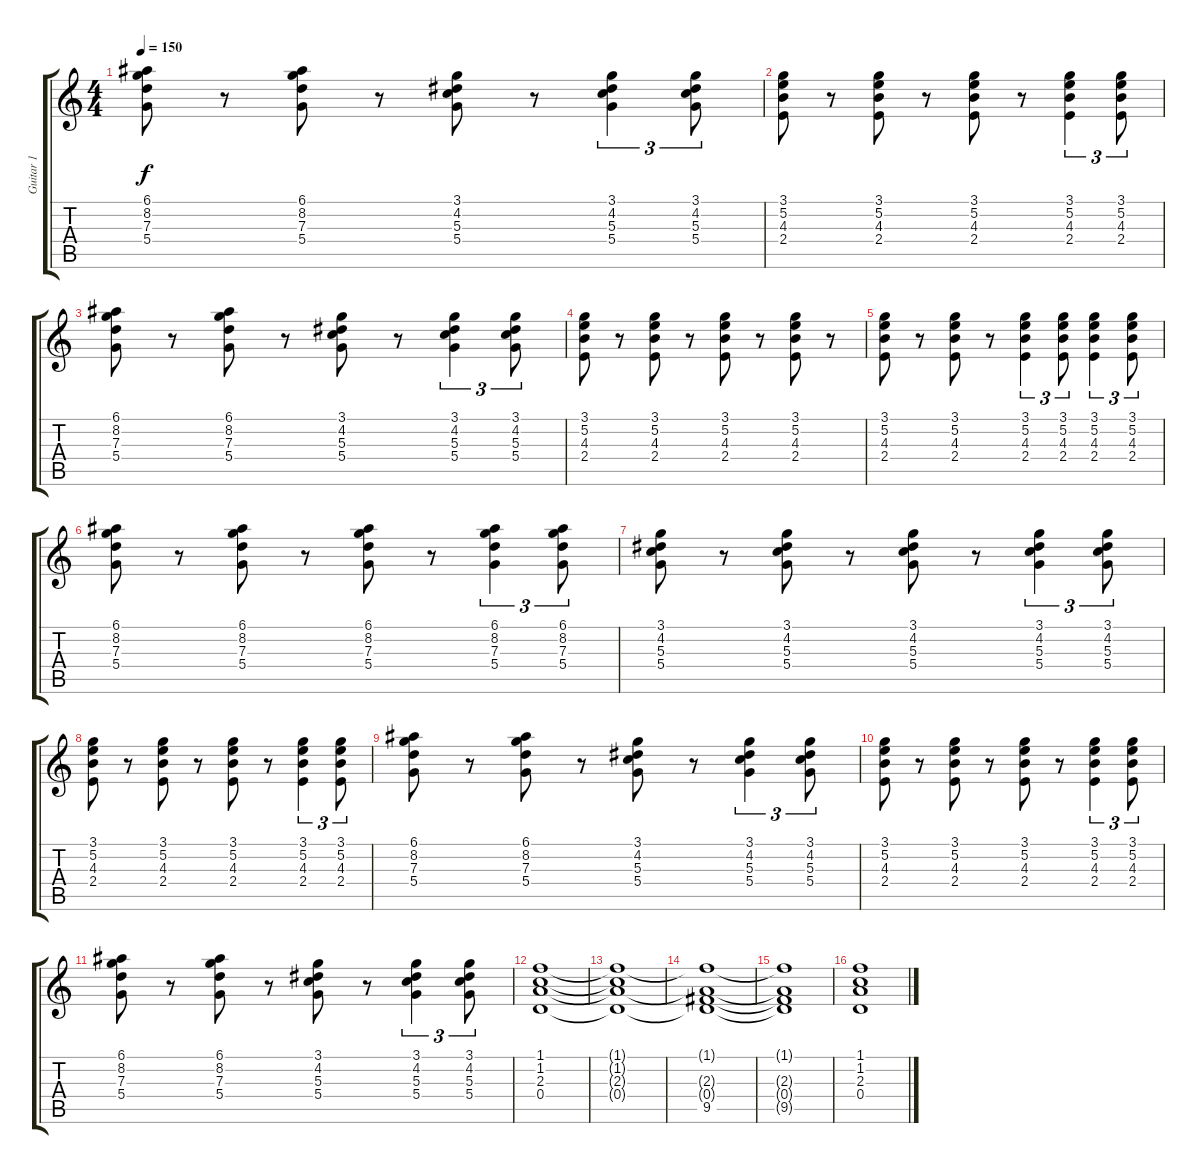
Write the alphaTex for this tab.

\track ("Guitar 1" "Guitar 1") {instrument overdrivenguitar}
\staff {score tabs}
\tuning (E4 B3 G3 D3 A2 E2) {hide}
\ts (4 4)
\tempo 150
\clef g2
\ks c
(6.1 8.2 7.3 5.4).8{dy f} r.8 (6.1 8.2 7.3 5.4).8 r.8 (3.1 4.2 5.3 5.4).8 r.8 (3.1 4.2 5.3 5.4).4{tu (3 2)} (3.1 4.2 5.3 5.4).8{tu (3 2)} |
(3.1 5.2 4.3 2.4).8 r.8 (3.1 5.2 4.3 2.4).8 r.8 (3.1 5.2 4.3 2.4).8 r.8 (3.1 5.2 4.3 2.4).4{tu (3 2)} (3.1 5.2 4.3 2.4).8{tu (3 2)} |
(6.1 8.2 7.3 5.4).8 r.8 (6.1 8.2 7.3 5.4).8 r.8 (3.1 4.2 5.3 5.4).8 r.8 (3.1 4.2 5.3 5.4).4{tu (3 2)} (3.1 4.2 5.3 5.4).8{tu (3 2)} |
(3.1 5.2 4.3 2.4).8 r.8 (3.1 5.2 4.3 2.4).8 r.8 (3.1 5.2 4.3 2.4).8 r.8 (3.1 5.2 4.3 2.4).8 r.8 |
(3.1 5.2 4.3 2.4).8 r.8 (3.1 5.2 4.3 2.4).8 r.8 (3.1 5.2 4.3 2.4).4{tu (3 2)} (3.1 5.2 4.3 2.4).8{tu (3 2)} (3.1 5.2 4.3 2.4).4{tu (3 2)} (3.1 5.2 4.3 2.4).8{tu (3 2)} |
(6.1 8.2 7.3 5.4).8 r.8 (6.1 8.2 7.3 5.4).8 r.8 (6.1 8.2 7.3 5.4).8 r.8 (6.1 8.2 7.3 5.4).4{tu (3 2)} (6.1 8.2 7.3 5.4).8{tu (3 2)} |
(3.1 4.2 5.3 5.4).8 r.8 (3.1 4.2 5.3 5.4).8 r.8 (3.1 4.2 5.3 5.4).8 r.8 (3.1 4.2 5.3 5.4).4{tu (3 2)} (3.1 4.2 5.3 5.4).8{tu (3 2)} |
(3.1 5.2 4.3 2.4).8 r.8 (3.1 5.2 4.3 2.4).8 r.8 (3.1 5.2 4.3 2.4).8 r.8 (3.1 5.2 4.3 2.4).4{tu (3 2)} (3.1 5.2 4.3 2.4).8{tu (3 2)} |
(6.1 8.2 7.3 5.4).8 r.8 (6.1 8.2 7.3 5.4).8 r.8 (3.1 4.2 5.3 5.4).8 r.8 (3.1 4.2 5.3 5.4).4{tu (3 2)} (3.1 4.2 5.3 5.4).8{tu (3 2)} |
(3.1 5.2 4.3 2.4).8 r.8 (3.1 5.2 4.3 2.4).8 r.8 (3.1 5.2 4.3 2.4).8 r.8 (3.1 5.2 4.3 2.4).4{tu (3 2)} (3.1 5.2 4.3 2.4).8{tu (3 2)} |
(6.1 8.2 7.3 5.4).8 r.8 (6.1 8.2 7.3 5.4).8 r.8 (3.1 4.2 5.3 5.4).8 r.8 (3.1 4.2 5.3 5.4).4{tu (3 2)} (3.1 4.2 5.3 5.4).8{tu (3 2)} |
(1.1 1.2 2.3 0.4).1{volume 7} |
(1.1{t} 1.2{t} 2.3{t} 0.4{t}).1{volume 5} |
(1.1{t} 2.3{t} 0.4{t} 9.5).1 |
(1.1{t} 2.3{t} 0.4{t} 9.5{t}).1 |
(1.1 1.2 2.3 0.4).1{volume 8}
